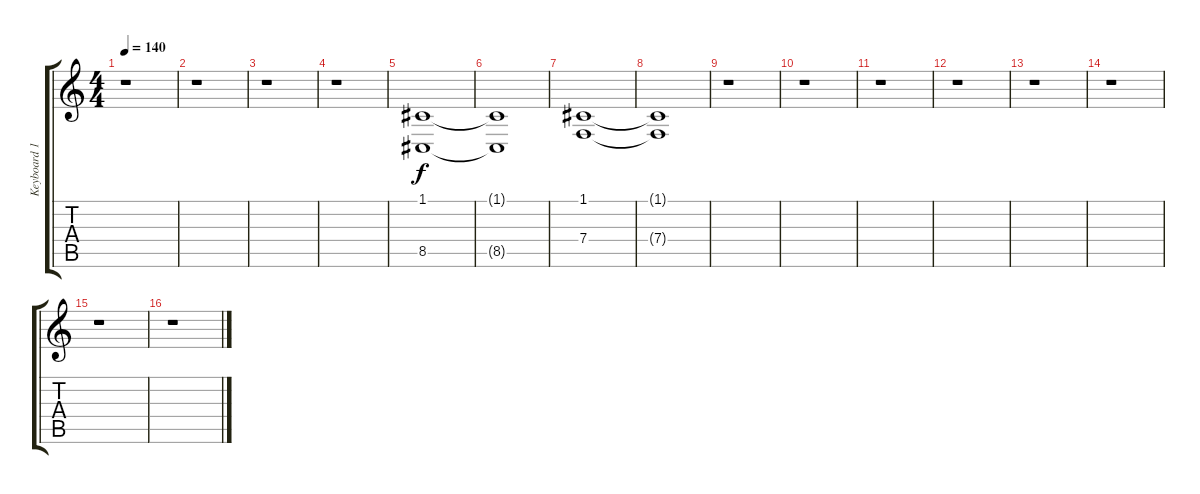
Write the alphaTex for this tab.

\track ("Keyboard 1" "Keyboard 1") {instrument pad8sweep}
\staff {score tabs}
\tuning (C4 G3 Eb3 Bb2 F2 C2) {hide}
\ts (4 4)
\tempo 140
\clef g2
\ks c
r.1{dy ff} |
r.1 |
r.1 |
r.1 |
(1.1 8.5).1{dy f} |
(1.1{t} 8.5{t}).1 |
(1.1 7.4).1 |
(1.1{t} 7.4{t}).1 |
r.1 |
r.1 |
r.1 |
r.1 |
r.1 |
r.1 |
r.1 |
r.1
